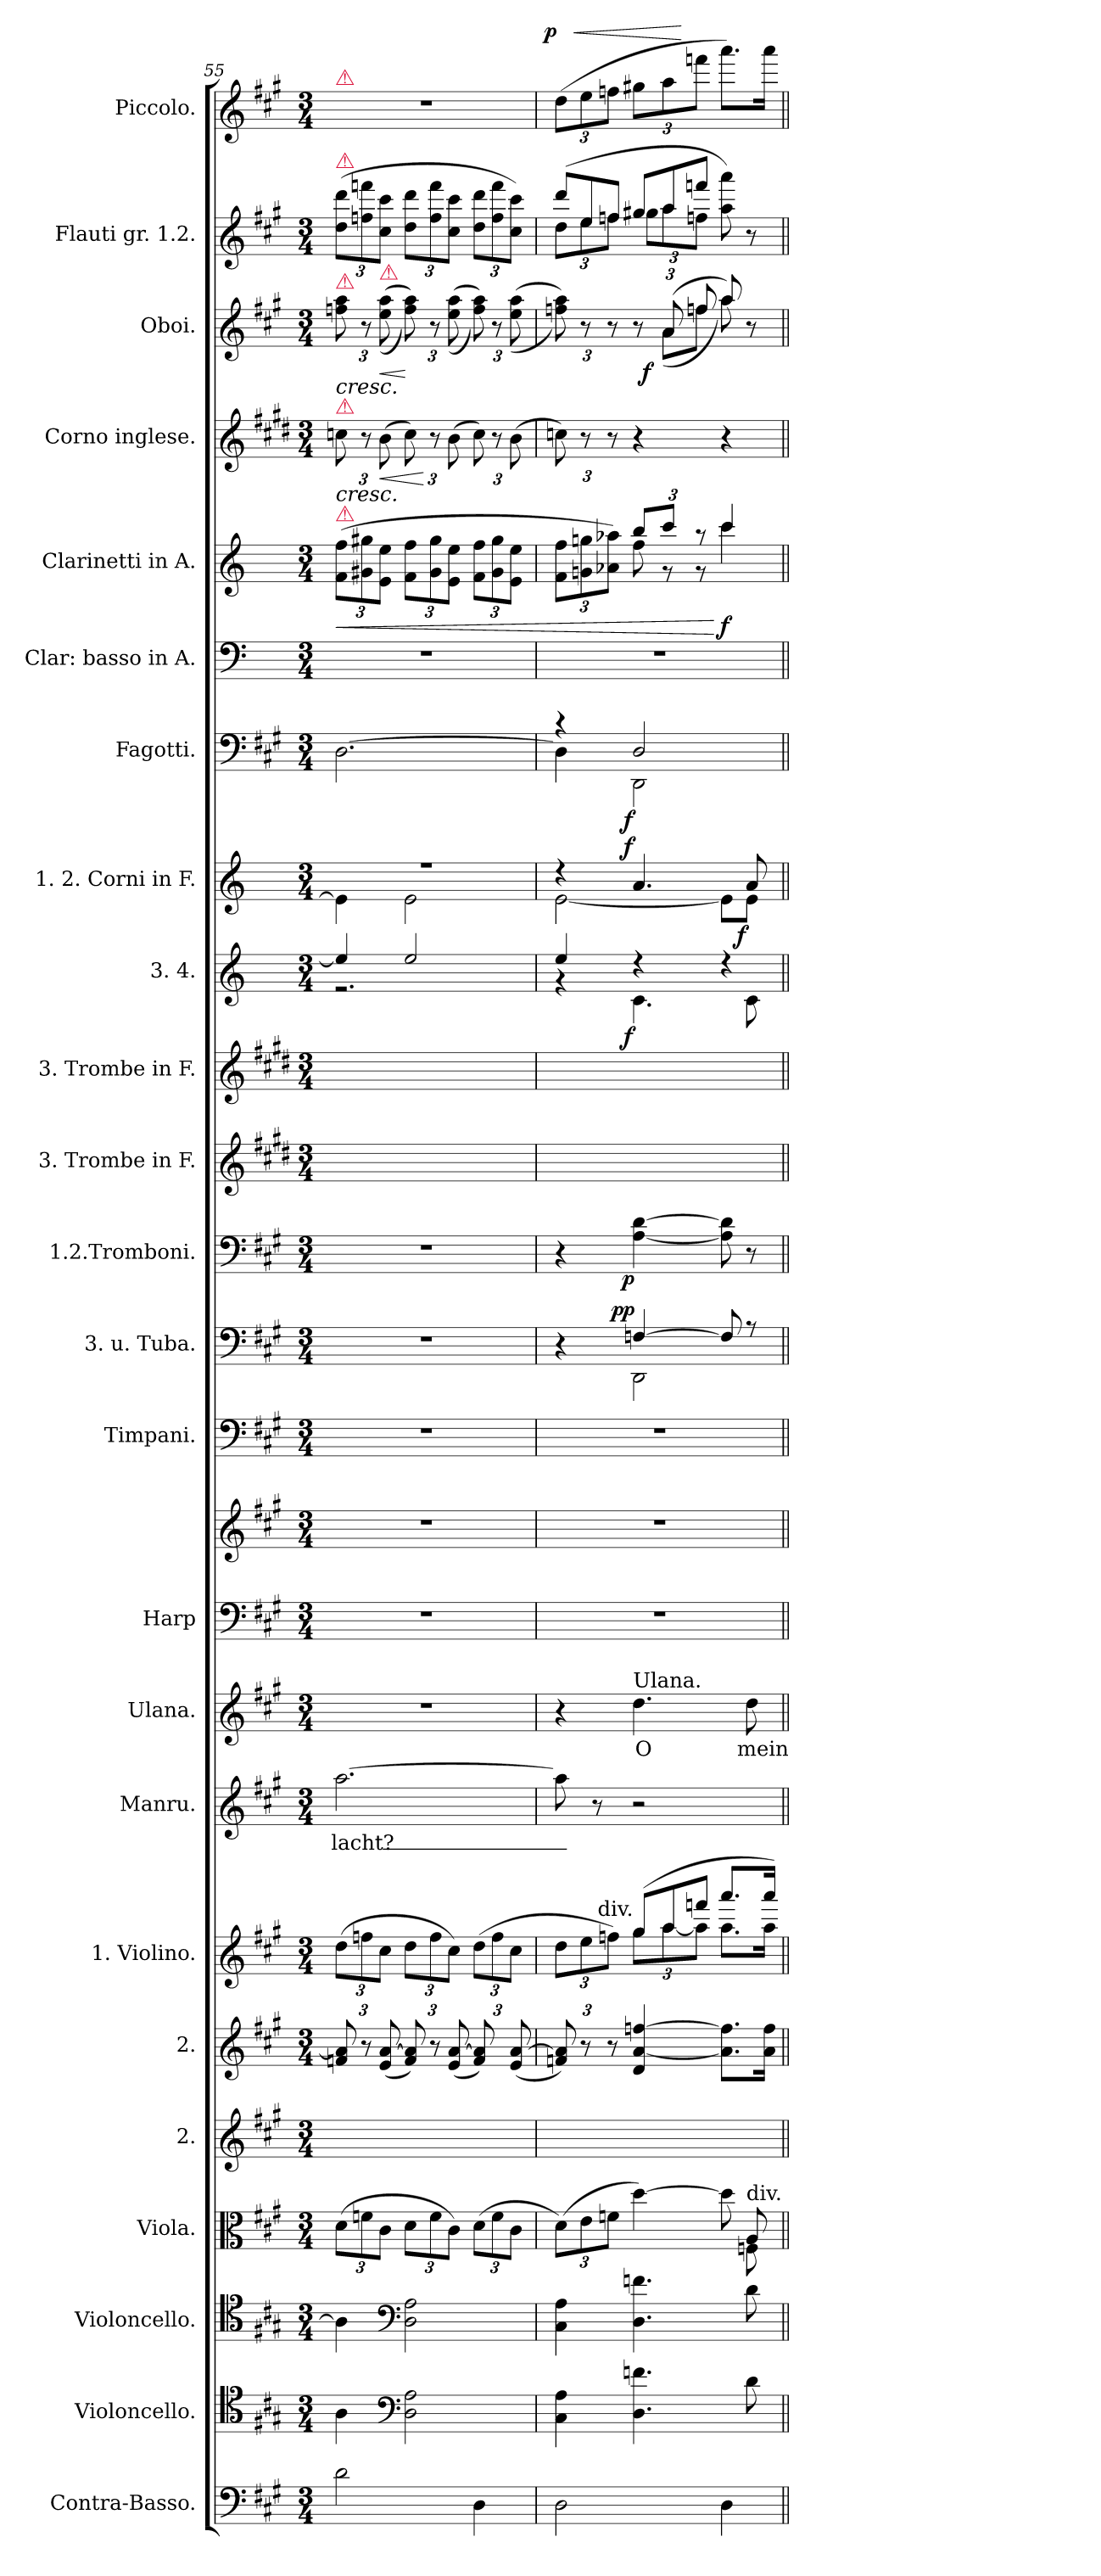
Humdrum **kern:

**kern	**kern	**kern	**kern	**kern	**kern	**kern	**kern	**text	**kern	**text	**kern	**kern	**kern	**kern	**dynam	**kern	**dynam	**kern	**kern	**kern	**dynam	**kern	**dynam	**kern	**dynam	**kern	**kern	**dynam	**kern	**dynam	**kern	**dynam	**kern	**kern	**dynam
*part24	*part23	*part22	*part21	*part20	*part19	*part18	*part17	*part17	*part16	*part16	*part15	*part15	*part14	*part13	*part13	*part12	*part12	*part11	*part10	*part9	*part9	*part8	*part8	*part7	*part7	*part6	*part5	*part5	*part4	*part4	*part3	*part3	*part2	*part1	*part1
*staff25	*staff24	*staff23	*staff22	*staff21	*staff20	*staff19	*staff18	*staff18	*staff17	*staff17	*staff16	*staff15	*staff14	*staff13	*staff13	*staff12	*staff12	*staff11	*staff10	*staff9	*staff9	*staff8	*staff8	*staff7	*staff7	*staff6	*staff5	*staff5	*staff4	*staff4	*staff3	*staff3	*staff2	*staff1	*staff1
*I"Contra-Basso.	*I"Violoncello.	*I"Violoncello.	*I"Viola.	*I"2.	*I"2.	*I"1. Violino.	*I"Manru.	*	*I"Ulana.	*	*I"Harp	*	*I"Timpani.	*I"3. u. Tuba.	*	*I"1.2.Tromboni.	*	*I"3. Trombe in F.	*I"3. Trombe in F.	*I"3. 4.	*	*I"1. 2. Corni in F.	*	*I"Fagotti.	*	*I"Clar: basso in A.	*I"Clarinetti in A.	*	*I"Corno inglese.	*	*I"Oboi.	*	*I"Flauti gr. 1.2.	*I"Piccolo.	*
*I'C.-B.	*	*	*I'Vl.	*	*	*I'1. Viol.	*	*	*	*	*	*	*I'Timp.	*I'3. u. Tub.	*	*I'1.2. Tromb.	*	*	*I'Trombe.	*	*	*I'1. 2. Corni.	*	*I'Fag.	*	*I'basso.	*I'1.2. Clar. A.	*	*I'Cor.ingl.	*	*I'Ob.	*	*I'Fl.	*	*
*clefF4	*clefC4	*clefC4	*clefC3	*clefG2	*clefG2	*clefG2	*clefG2	*	*clefG2	*	*clefF4	*clefG2	*clefF4	*clefF4	*	*clefF4	*	*clefG2	*clefG2	*clefG2	*	*clefG2	*	*clefF4	*	*clefF4	*clefG2	*	*clefG2	*	*clefG2	*	*clefG2	*clefG2	*
*	*	*	*	*	*	*	*ITrd8c12	*	*	*	*	*	*	*	*	*	*	*ITrd-3c-5	*ITrd-3c-5	*ITrd4c7	*	*ITrd4c7	*	*	*	*ITrd2c3	*ITrd2c3	*	*ITrd4c7	*	*	*	*	*	*
*k[f#c#g#]	*k[f#c#g#]	*k[f#c#g#]	*k[f#c#g#]	*k[f#c#g#]	*k[f#c#g#]	*k[f#c#g#]	*k[f#c#g#]	*	*k[f#c#g#]	*	*k[f#c#g#]	*k[f#c#g#]	*k[f#c#g#]	*k[f#c#g#]	*	*k[f#c#g#]	*	*k[f#c#g#]	*k[f#c#g#]	*k[b-]	*	*k[b-]	*	*k[f#c#g#]	*	*k[f#c#g#]	*k[f#c#g#]	*	*k[f#c#g#]	*	*k[f#c#g#]	*	*k[f#c#g#]	*k[f#c#g#]	*
*M3/4	*M3/4	*M3/4	*M3/4	*M3/4	*M3/4	*M3/4	*M3/4	*	*M3/4	*	*M3/4	*M3/4	*M3/4	*M3/4	*	*M3/4	*	*M3/4	*M3/4	*M3/4	*	*M3/4	*	*M3/4	*	*M3/4	*M3/4	*	*M3/4	*	*M3/4	*	*M3/4	*M3/4	*
*	*	*	*Xbrackettup	*Xbrackettup	*Xbrackettup	*	*	*	*	*	*	*	*	*	*	*	*	*	*	*	*	*	*	*	*	*	*	*	*	*	*	*	*	*	*
=55	=55	=55	=55	=55	=55	=55	=55	=55	=55	=55	=55	=55	=55	=55	=55	=55	=55	=55	=55	=55	=55	=55	=55	=55	=55	=55	=55	=55	=55	=55	=55	=55	=55	=55	=55
*	*	*	*	*	*	*	*	*	*	*	*	*	*	*	*	*	*	*	*	*^	*	*^	*	*	*	*	*	*	*	*	*	*	*	*	*
!	!	!	!	!	!	!	!	!	!	!	!	!	!	!	!	!	!	!	!	!	!	!	!	!	!	!	!	!	!	!LO:HP:b	!	!	!	!	!	!	!
*	*	*	*	*	*	*	*	*	*	*	*	*	*	*	*	*	*	*	*	*	*	*	*	*	*	*	*	*	*	*	*Xbrackettup	*	*	*	*	*	*
!	!	!	!	!	!	!	!	!	!	!	!	!	!	!	!	!	!	!	!	!	!	!	!	!	!	!	!	!	!	!	!	!LO:HP:b	!	!	!	!	!
*	*	*	*	*	*	*	*	*	*	*	*	*	*	*	*	*	*	*	*	*	*	*	*	*	*	*	*	*	*	*	*	*	*Xbrackettup	*	*	*	*
!	!	!	!	!	!	!	!	!	!	!	!	!	!	!	!	!	!	!	!	!	!	!	!	!	!	!	!	!	!	!	!	!	!	!	!	!LO:TX:a:color=crimson:t=⚠	!
!	!	!	!	!	!	!	!	!	!	!	!	!	!	!	!	!	!	!	!	!	!	!	!	!	!	!	!	!	!	!	!	!	!	!	!LO:TX:a:color=crimson:t=⚠	!	!
!	!	!	!	!	!	!	!	!	!	!	!	!	!	!	!	!	!	!	!	!	!	!	!	!	!	!	!	!	!	!	!	!	!LO:TX:a:color=crimson:t=⚠	!	!	!	!
!	!	!	!	!	!	!	!	!	!	!	!	!	!	!	!	!	!	!	!	!	!	!	!	!	!	!	!	!	!	!	!LO:TX:a:color=crimson:t=⚠	!	!	!	!	!	!
!	!	!	!	!	!	!	!	!	!	!	!	!	!	!	!	!	!	!	!	!	!	!	!	!	!	!	!	!	!LO:TX:a:color=crimson:t=⚠	!	!	!	!	!	!	!	!
!	!	!	!	!	!	!	!	!	!	!	!	!	!	!	!	!	!	!	!	!	!	!	!	!	!	!	!	!	!	!	!	!	!	!LO:HP:b	!	!	!
2d\	4A\	4A\]	(12d\L	12fnyy/ 12ayy]/	12fn/ 12a]/	(12dd\L	[2.a\	lacht?_	2.r	.	2.r	2.r	2.r	2.r	.	2.r	.	2.ryy	2.ryy	4a/]	2.re	.	2.rff	4A\]	.	[2.D\	.	2.r	(12d\ 12dd\L	<	12fn\	<	12ffn\ 12aa\	<	(12dd\ 12ddd\L	2.r	.
.	.	.	12fn\	12ryy	12r	12ffn\	.	.	.	.	.	.	.	.	.	.	.	.	.	.	.	.	.	.	.	.	.	.	12e#X\ 12ee#X\	.	12r	.	12r	.	12ffn\ 12fffn\	.	.
!	!	!	!	!	!	!	!	!	!	!	!	!	!	!	!	!	!	!	!	!	!	!	!	!	!	!	!	!	!	!	!	!	!LO:TX:a:color=crimson:t=⚠	!	!	!	!
!	!	!	!	!	!	!	!	!	!	!	!	!	!	!	!	!	!	!	!	!	!	!	!	!	!	!	!	!	!	!	!	!LO:HP:b	!	!LO:HP:b	!	!	!
.	.	.	12c#\J	12eyy/ [12ayy/	(12e/ [12a/	12cc#\J	.	.	.	.	.	.	.	.	.	.	.	.	.	.	.	.	.	.	.	.	.	.	12c#\ 12cc#\J	.	(12e\	<	(<(>12ee\ 12aa\	<	12cc#\ 12ccc#\J	.	.
*	*clefF4	*clefF4	*	*	*	*	*	*	*	*	*	*	*	*	*	*	*	*	*	*	*	*	*	*	*	*	*	*	*	*	*	*	*	*	*	*	*
.	2D\ 2A\	2D\ 2A\	12d\L	12fyy/ 12ayy]/	12f/ 12a]/)	12dd\L	.	.	.	.	.	.	.	.	.	.	.	.	.	2a/	.	.	.	2A\	.	.	.	.	12d\ 12dd\L	.	12f\)	.	12ff\ 12aa\))	[	12dd\ 12ddd\L	.	.
.	.	.	12f\	12ryy	12r	12ff\	.	.	.	.	.	.	.	.	.	.	.	.	.	.	.	.	.	.	.	.	.	.	12e#\ 12ee#\	.	12r	[	12r	.	12ff\ 12fff\	.	.
.	.	.	12c#\J)	12eyy/ [12ayy/	(12e/ [12a/	12cc#\J)	.	.	.	.	.	.	.	.	.	.	.	.	.	.	.	.	.	.	.	.	.	.	12c#\ 12cc#\J	.	(12e\	.	(<(>12ee\ 12aa\	.	12cc#\ 12ccc#\J	.	.
4D\	.	.	(12d\L	12fyy/ 12ayy]/	12f/ 12a]/)	(12dd\L	.	.	.	.	.	.	.	.	.	.	.	.	.	.	.	.	.	.	.	.	.	.	12d\ 12dd\L	.	12f\)	.	12ff\ 12aa\))	.	12dd\ 12ddd\L	.	.
.	.	.	12f\	12ryy	12ryy	12ff\	.	.	.	.	.	.	.	.	.	.	.	.	.	.	.	.	.	.	.	.	.	.	12e#\ 12ee#\	.	12r	.	12r	.	12ff\ 12fff\	.	.
.	.	.	12c#\J	12eyy/ [12ayy/	(12e/ [12a/	12cc#\J	.	.	.	.	.	.	.	.	.	.	.	.	.	.	.	.	.	.	.	.	.	.	12c#\ 12cc#\J	.	(12e\	.	(<(>12ee\ 12aa\	.	12cc#\ 12ccc#\J)	.	.
*	*	*	*	*	*	*	*	*	*	*	*	*	*	*	*	*	*	*	*	*v	*v	*	*	*	*	*	*	*	*	*	*	*	*	*	*	*	*
*	*	*	*	*	*	*	*	*	*	*	*	*	*	*	*	*	*	*	*	*	*	*v	*v	*	*	*	*	*	*	*	*	*	*	*	*	*
.	.	.	.	.	.	.	.	.	.	.	.	.	.	.	.	.	.	.	.	.	.	.	.	.	.	.	.	.	.	[	.	[	.	.	.
=56	=56	=56	=56	=56	=56	=56	=56	=56	=56	=56	=56	=56	=56	=56	=56	=56	=56	=56	=56	=56	=56	=56	=56	=56	=56	=56	=56	=56	=56	=56	=56	=56	=56	=56	=56
*	*	*	*^	*	*	*^	*	*	*	*	*	*	*	*^	*	*	*	*	*	*^	*	*^	*	*^	*	*	*^	*	*	*	*^	*	*^	*	*
*	*	*	*	*	*	*	*	*	*	*	*	*	*	*	*	*	*	*	*	*	*	*	*	*	*	*	*	*	*	*	*	*	*	*	*	*	*	*	*	*	*Xtuplet	*tuplet	*	*
!	!	!	!	!	!	!	!	!	!	!	!	!	!	!	!	!	!	!	!	!	!	!	!	!	!	!	!	!	!	!	!	!	!	!	!	!	!	!	!	!	!	!	!	!LO:DY:a:rj
2D\	4C#\ 4A\	4C#\ 4A\	(12d\L)	2ryy	12fnyy/ 12ayy]/	12fn/ 12a]/)	12dd\L	4ryy	8a\]	.	4r	.	2.r	2.r	2.r	4r	4ryy	.	4r	.	2.ryy	2.ryy	4a/	4rg	.	4r	[2A\	.	4r	4D\]	.	2.r	12d\ 12dd\L	4ryy	.	12fn\)	.	12ffn\ 12aa\))	4ryy	.	(12ddd/L	12dd\L	(12dd\L	p
!	!	!	!	!	!	!	!	!	!	!	!	!	!	!	!	!	!	!	!	!	!	!	!	!	!	!	!	!	!	!	!	!	!	!	!	!	!	!	!	!	!	!	!	!LO:HP:a
.	.	.	12e\	.	12ryy	12r	12ee\	.	.	.	.	.	.	.	.	.	.	.	.	.	.	.	.	.	.	.	.	.	.	.	.	.	12en\ 12een\	.	.	12r	.	12r	.	.	12ee/	12ee\	12ee\	<
.	.	.	.	.	.	.	.	.	8r	.	.	.	.	.	.	.	.	.	.	.	.	.	.	.	.	.	.	.	.	.	.	.	.	.	.	.	.	.	.	.	.	.	.	.
.	.	.	12fn\J	.	12ryy	12r	12ffn\J)	.	.	.	.	.	.	.	.	.	.	.	.	.	.	.	.	.	.	.	.	.	.	.	.	.	12fn\ 12ffn\J)	.	.	12r	.	12r	.	.	12ffn/J	12ff\J	12ffn\J	.
*	*	*	*	*	*	*	*Xtuplet	*tuplet	*	*	*	*	*	*	*	*	*	*	*	*	*	*	*	*	*	*	*	*	*	*	*	*	*Xbrackettup	*Xtuplet	*	*	*	*	*Xtuplet	*	*Xtuplet	*tuplet	*	*
!	!	!	!	!	!	!	!	!	!	!	!LO:TX:a:t=Ulana.	!	!	!	!	!	!	!	!	!	!	!	!	!	!	!	!	!	!	!	!	!	!	!	!	!	!	!	!	!	!	!	!	!
!	!	!	!	!	!	!	!LO:TX:a:rj:t=div.	!	!	!	!	!	!	!	!	!	!	!	!	!	!	!	!	!	!	!	!	!	!	!	!	!	!	!	!	!	!	!	!	!	!	!	!	!
!	!	!	!	!	!	!	!	!	!	!	!	!	!	!	!	!	!	!LO:DY:a:rj	!	!	!	!	!	!	!	!	!	!	!	!	!	!	!	!	!	!	!	!	!	!	!	!	!	!
!	!	!	!	!	!	!	!	!	!	!	!	!	!	!	!	!	!	!LO:DY:n=1:b:rj	!	!LO:DY:b:rj	!	!	!	!	!LO:DY:b:rj	!	!	!LO:DY:a:rj	!	!	!LO:DY:b:rj	!	!	!	!	!	!	!	!	!	!	!	!	!
.	4.D\ 4.fn\	4.D\ 4.fn\	[4dd\)	.	4dyy/ [4ayy/ [4ffnyy/	4d/ [4a/ [4ffn/	(12gg#/L	12gg#\L	2r	.	4.dd\	O	.	.	.	[4Fn/	2DD\	p p	[4A\ [4d\	p	.	.	4rdd	4.F\	f	4.d/	.	f	2D/	2DD\	f	.	12gg#/L	12dd\	.	4r	.	12r	12ryy	.	12gg#X/L	12gg#\L	12gg#X\L	.
!	!	!	!	!	!	!	!	!	!	!	!	!	!	!	!	!	!	!	!	!	!	!	!	!	!	!	!	!	!	!	!	!	!	!	!	!	!	!	!	!LO:DY:b:rj	!	!	!	!
.	.	.	.	.	.	.	12aa/	[12aa\	.	.	.	.	.	.	.	.	.	.	.	.	.	.	.	.	.	.	.	.	.	.	.	.	12aa/J	12r	.	.	.	(12a/	(12a\L	f	12aa/	12aa\	12aa\	.
.	.	.	.	.	.	.	12fffn/J	12aa\J]	.	.	.	.	.	.	.	.	.	.	.	.	.	.	.	.	.	.	.	.	.	.	.	.	12raa	12r	.	.	.	12ffn/	12ff\J	.	12fffn/J	12ffn\J	12fffn\J	[
4D\	.	.	8dd\]	8ryy	8.ayy]\ 8.ffyy]\L	8.a]\ 8.ff]\L	8.aaa/L	8.aa\L	.	.	.	.	.	.	.	8F/]	.	.	8A]\ 8d]\	.	.	.	4rdd	.	.	.	8A\L]	.	.	.	.	.	4aa/	4aa\	[ f	4r	.	8aa/)	8aa\)	.	8aa\ 8aaa\)	4ryy	8.aaa\L)	.
!	!	!	!LO:TX:a:t=div.	!	!	!	!	!	!	!	!	!	!	!	!	!	!	!	!	!	!	!	!	!	!	!	!	!	!	!	!	!	!	!	!	!	!	!	!	!	!	!	!	!
!	!	!	!	!	!	!	!	!	!	!	!	!	!	!	!	!	!	!	!	!	!	!	!	!	!	!	!	!LO:DY:b:rj	!	!	!	!	!	!	!	!	!	!	!	!	!	!	!	!
.	8d\	8d\	8A/	8Fn\	.	.	.	.	.	.	8dd\	mein	.	.	.	8r	.	.	8r	.	.	.	.	8F\	.	8d/	8A\J	f	.	.	.	.	.	.	.	.	.	8r	8ryy	.	8r	.	.	.
.	.	.	.	.	16ayy\ 16ffyy\Jk	16a\ 16ff\Jk	16aaa/Jk)	16aa\Jk	.	.	.	.	.	.	.	.	.	.	.	.	.	.	.	.	.	.	.	.	.	.	.	.	.	.	.	.	.	.	.	.	.	.	16aaa\Jk	.
*	*	*	*	*	*	*	*	*	*	*	*	*	*	*	*	*	*	*	*	*	*	*	*v	*v	*	*	*	*	*v	*v	*	*	*v	*v	*	*	*	*v	*v	*	*v	*v	*	*
*	*	*	*v	*v	*	*	*v	*v	*	*	*	*	*	*	*	*v	*v	*	*	*	*	*	*	*	*v	*v	*	*	*	*	*	*	*	*	*	*	*	*	*
=||	=||	=||	=||	=||	=||	=||	=||	=||	=||	=||	=||	=||	=||	=||	=||	=||	=||	=||	=||	=||	=||	=||	=||	=||	=||	=||	=||	=||	=||	=||	=||	=||	=||	=||	=||
*-	*-	*-	*-	*-	*-	*-	*-	*-	*-	*-	*-	*-	*-	*-	*-	*-	*-	*-	*-	*-	*-	*-	*-	*-	*-	*-	*-	*-	*-	*-	*-	*-	*-	*-	*-
